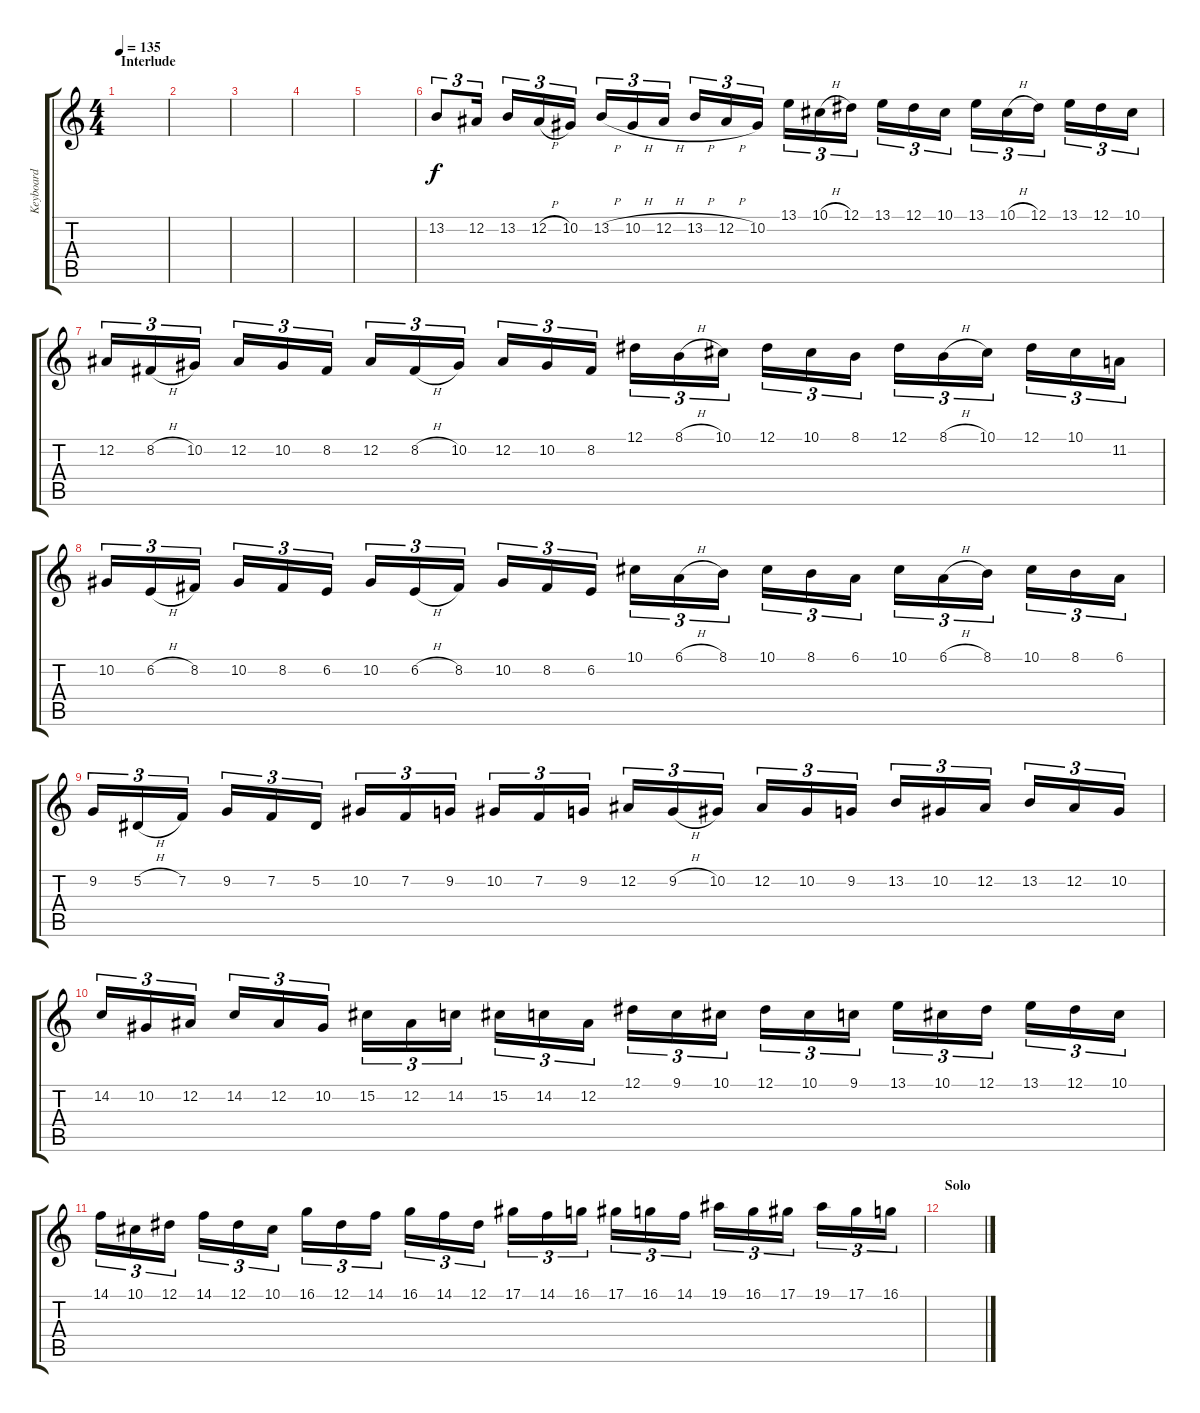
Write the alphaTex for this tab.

\track ("Keyboard" "Keyboard") {instrument harpsichord}
\staff {score tabs}
\tuning (Eb4 Bb3 Gb3 Db3 Ab2 Eb2) {hide}
\ts (4 4)
\section ("" "Interlude")
\tempo 135
\clef g2
\ks c
|
|
|
|
|
13.2.8{tu (3 2)} 12.2.16{tu (3 2)} 13.2.16{tu (3 2)} 12.2{h}.16{tu (3 2)} 10.2.16{tu (3 2)} 13.2{h}.16{tu (3 2)} 10.2{h}.16{tu (3 2)} 12.2{h}.16{tu (3 2)} 13.2{h}.16{tu (3 2)} 12.2{h}.16{tu (3 2)} 10.2.16{tu (3 2)} 13.1.16{tu (3 2)} 10.1{h}.16{tu (3 2)} 12.1.16{tu (3 2)} 13.1.16{tu (3 2)} 12.1.16{tu (3 2)} 10.1.16{tu (3 2)} 13.1.16{tu (3 2)} 10.1{h}.16{tu (3 2)} 12.1.16{tu (3 2)} 13.1.16{tu (3 2)} 12.1.16{tu (3 2)} 10.1.16{tu (3 2)} |
12.2.16{tu (3 2)} 8.2{h}.16{tu (3 2)} 10.2.16{tu (3 2)} 12.2.16{tu (3 2)} 10.2.16{tu (3 2)} 8.2.16{tu (3 2)} 12.2.16{tu (3 2)} 8.2{h}.16{tu (3 2)} 10.2.16{tu (3 2)} 12.2.16{tu (3 2)} 10.2.16{tu (3 2)} 8.2.16{tu (3 2)} 12.1.16{tu (3 2)} 8.1{h}.16{tu (3 2)} 10.1.16{tu (3 2)} 12.1.16{tu (3 2)} 10.1.16{tu (3 2)} 8.1.16{tu (3 2)} 12.1.16{tu (3 2)} 8.1{h}.16{tu (3 2)} 10.1.16{tu (3 2)} 12.1.16{tu (3 2)} 10.1.16{tu (3 2)} 11.2.16{tu (3 2)} |
10.2.16{tu (3 2)} 6.2{h}.16{tu (3 2)} 8.2.16{tu (3 2)} 10.2.16{tu (3 2)} 8.2.16{tu (3 2)} 6.2.16{tu (3 2)} 10.2.16{tu (3 2)} 6.2{h}.16{tu (3 2)} 8.2.16{tu (3 2)} 10.2.16{tu (3 2)} 8.2.16{tu (3 2)} 6.2.16{tu (3 2)} 10.1.16{tu (3 2)} 6.1{h}.16{tu (3 2)} 8.1.16{tu (3 2)} 10.1.16{tu (3 2)} 8.1.16{tu (3 2)} 6.1.16{tu (3 2)} 10.1.16{tu (3 2)} 6.1{h}.16{tu (3 2)} 8.1.16{tu (3 2)} 10.1.16{tu (3 2)} 8.1.16{tu (3 2)} 6.1.16{tu (3 2)} |
9.2.16{tu (3 2)} 5.2{h}.16{tu (3 2)} 7.2.16{tu (3 2)} 9.2.16{tu (3 2)} 7.2.16{tu (3 2)} 5.2.16{tu (3 2)} 10.2.16{tu (3 2)} 7.2.16{tu (3 2)} 9.2.16{tu (3 2)} 10.2.16{tu (3 2)} 7.2.16{tu (3 2)} 9.2.16{tu (3 2)} 12.2.16{tu (3 2)} 9.2{h}.16{tu (3 2)} 10.2.16{tu (3 2)} 12.2.16{tu (3 2)} 10.2.16{tu (3 2)} 9.2.16{tu (3 2)} 13.2.16{tu (3 2)} 10.2.16{tu (3 2)} 12.2.16{tu (3 2)} 13.2.16{tu (3 2)} 12.2.16{tu (3 2)} 10.2.16{tu (3 2)} |
14.2.16{tu (3 2)} 10.2.16{tu (3 2)} 12.2.16{tu (3 2)} 14.2.16{tu (3 2)} 12.2.16{tu (3 2)} 10.2.16{tu (3 2)} 15.2.16{tu (3 2)} 12.2.16{tu (3 2)} 14.2.16{tu (3 2)} 15.2.16{tu (3 2)} 14.2.16{tu (3 2)} 12.2.16{tu (3 2)} 12.1.16{tu (3 2)} 9.1.16{tu (3 2)} 10.1.16{tu (3 2)} 12.1.16{tu (3 2)} 10.1.16{tu (3 2)} 9.1.16{tu (3 2)} 13.1.16{tu (3 2)} 10.1.16{tu (3 2)} 12.1.16{tu (3 2)} 13.1.16{tu (3 2)} 12.1.16{tu (3 2)} 10.1.16{tu (3 2)} |
14.1.16{tu (3 2)} 10.1.16{tu (3 2)} 12.1.16{tu (3 2)} 14.1.16{tu (3 2)} 12.1.16{tu (3 2)} 10.1.16{tu (3 2)} 16.1.16{tu (3 2)} 12.1.16{tu (3 2)} 14.1.16{tu (3 2)} 16.1.16{tu (3 2)} 14.1.16{tu (3 2)} 12.1.16{tu (3 2)} 17.1.16{tu (3 2)} 14.1.16{tu (3 2)} 16.1.16{tu (3 2)} 17.1.16{tu (3 2)} 16.1.16{tu (3 2)} 14.1.16{tu (3 2)} 19.1.16{tu (3 2)} 16.1.16{tu (3 2)} 17.1.16{tu (3 2)} 19.1.16{tu (3 2)} 17.1.16{tu (3 2)} 16.1.16{tu (3 2)} |
\section ("" "Solo")
